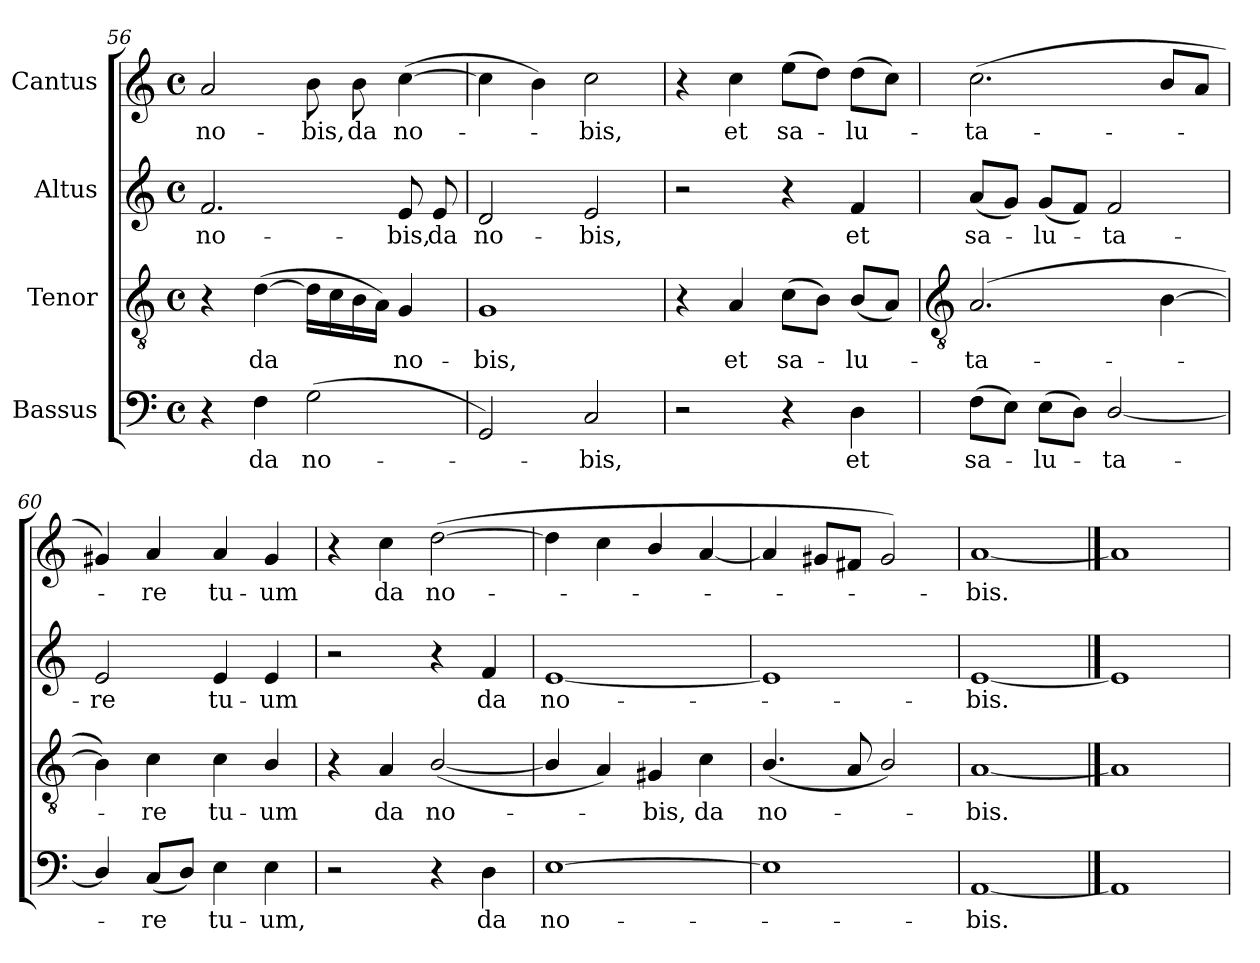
**kern	**text	**kern	**text	**kern	**text	**kern	**text
*part4	*part4	*part3	*part3	*part2	*part2	*part1	*part1
*staff4	*staff4	*staff3	*staff3	*staff2	*staff2	*staff1	*staff1
*I"Bassus	*	*I"Tenor	*	*I"Altus	*	*I"Cantus	*
*clefF4	*	*clefGv2	*	*clefG2	*	*clefG2	*
*k[]	*	*k[]	*	*k[]	*	*k[]	*
*C:	*	*C:	*	*C:	*	*C:	*
*M4/4	*	*M4/4	*	*M4/4	*	*M4/4	*
*met(c)	*	*met(c)	*	*met(c)	*	*met(c)	*
=56	=56	=56	=56	=56	=56	=56	=56
!	!	!	!	!	!LO:LY:b	!	!LO:LY:b
4r	.	4r	.	2.f	no-	2a	no-
!	!LO:LY:b	!	!LO:LY:b	!	!	!	!
4F	da	(>[4d	da	.	.	.	.
!	!LO:LY:b	!	!	!	!	!	!LO:LY:b
(<2G	no-	16dLL]	.	.	.	8b	-bis,
.	.	16c	.	.	.	.	.
!	!	!	!	!	!	!	!LO:LY:b
.	.	16B	.	.	.	8b	da
.	.	16AJJ)	.	.	.	.	.
!	!	!	!LO:LY:b	!	!LO:LY:b	!	!LO:LY:b
.	.	4G	no-	8e	-bis,	(>[4cc	no-
!	!	!	!	!	!LO:LY:b	!	!
.	.	.	.	8e	da	.	.
=57	=57	=57	=57	=57	=57	=57	=57
!	!	!	!LO:LY:b	!	!LO:LY:b	!	!
2GG)	.	1G	-bis,	2d	no-	4cc]	.
.	.	.	.	.	.	4b)	.
!	!LO:LY:b	!	!	!	!LO:LY:b	!	!LO:LY:b
2C	bis,	.	.	2e	-bis,	2cc	bis,
=58	=58	=58	=58	=58	=58	=58	=58
2r	.	4r	.	2r	.	4r	.
!	!	!	!LO:LY:b	!	!	!	!LO:LY:b
.	.	4A	et	.	.	4cc	et
!	!	!	!LO:LY:b	!	!	!	!LO:LY:b
4r	.	(>8cL	sa-	4r	.	(>8eeL	sa-
.	.	8BJ)	.	.	.	8ddJ)	.
!	!LO:LY:b	!	!LO:LY:b	!	!LO:LY:b	!	!LO:LY:b
4D	et	(<8BL	lu-	4f	et	(>8ddL	lu-
.	.	8AJ)	.	.	.	8ccJ)	.
!!LO:LB:g=z
=59	=59	=59	=59	=59	=59	=59	=59
*	*	*clefGv2	*	*	*	*	*
!	!LO:LY:b	!	!LO:LY:b	!	!LO:LY:b	!	!LO:LY:b
(>8FL	sa-	(>2.A	ta-	(<8aL	sa-	(<2.cc	ta-
8EJ)	.	.	.	8gJ)	.	.	.
!	!LO:LY:b	!	!	!	!LO:LY:b	!	!
(>8EL	lu-	.	.	(<8gL	lu-	.	.
8DJ)	.	.	.	8fJ)	.	.	.
!	!LO:LY:b	!	!	!	!LO:LY:b	!	!
[2D/	ta-	.	.	2f	ta-	.	.
.	.	[4B	.	.	.	8bL	.
.	.	.	.	.	.	8aJ	.
=60	=60	=60	=60	=60	=60	=60	=60
!	!	!	!	!	!LO:LY:b	!	!
4D/]	.	4B])	.	2e	-re	4g#X)	.
!	!LO:LY:b	!	!LO:LY:b	!	!	!	!LO:LY:b
(<8CL	re	4c	re	.	.	4a	re
8DJ)	.	.	.	.	.	.	.
!	!LO:LY:b	!	!LO:LY:b	!	!LO:LY:b	!	!LO:LY:b
4E	tu-	4c	tu-	4e	tu-	4a	tu-
!	!LO:LY:b	!	!LO:LY:b	!	!LO:LY:b	!	!LO:LY:b
4E	-um,	4B/	-um	4e	-um	4g#	-um
=61	=61	=61	=61	=61	=61	=61	=61
2r	.	4r	.	2r	.	4r	.
!	!	!	!LO:LY:b	!	!	!	!LO:LY:b
.	.	4A	da	.	.	4cc	da
!	!	!	!LO:LY:b	!	!	!	!LO:LY:b
4r	.	(<[2B/	no-	4r	.	(<[2dd	no-
!	!LO:LY:b	!	!	!	!LO:LY:b	!	!
4D	da	.	.	4f	da	.	.
=62	=62	=62	=62	=62	=62	=62	=62
!	!LO:LY:b	!	!	!	!LO:LY:b	!	!
[1E	no-	4B/]	.	[1e	no-	4dd]	.
.	.	4A)	.	.	.	4cc	.
!	!	!	!LO:LY:b	!	!	!	!
.	.	4G#X	bis,	.	.	4b/	.
!	!	!	!LO:LY:b	!	!	!	!
.	.	4c	da	.	.	[4a	.
=63	=63	=63	=63	=63	=63	=63	=63
!	!	!	!LO:LY:b	!	!	!	!
1E]	.	(<4.B/	no-	1e]	.	4a]	.
.	.	.	.	.	.	8g#XL	.
.	.	8A	.	.	.	8f#XJ	.
.	.	2B/)	.	.	.	2g#)	.
=64	=64	=64	=64	=64	=64	=64	=64
!	!LO:LY:b	!	!LO:LY:b	!	!LO:LY:b	!	!LO:LY:b
[1AA	bis.	[1A	bis.	[1e	bis.	[1a	bis.
==65	==65	==65	==65	==65	==65	==65	==65
1AA]	.	1A]	.	1e]	.	1a]	.
=	=	=	=	=	=	=	=
*-	*-	*-	*-	*-	*-	*-	*-
